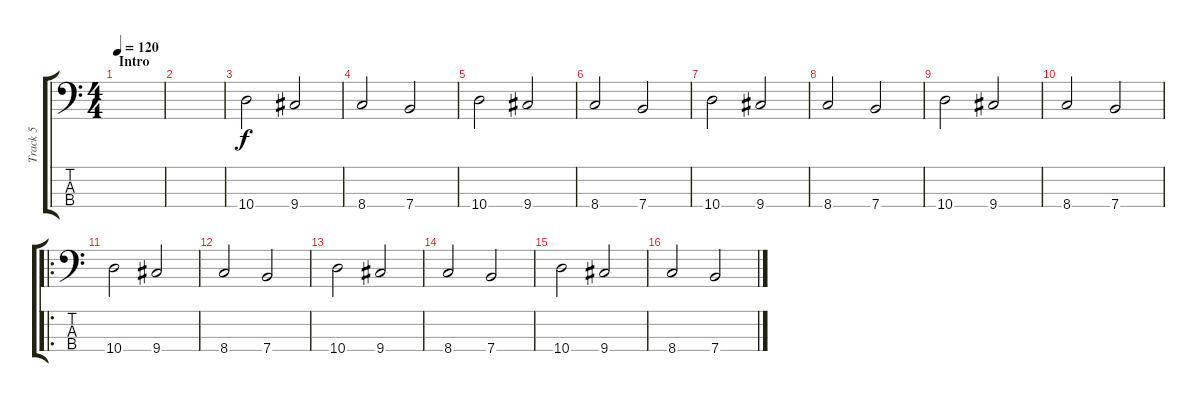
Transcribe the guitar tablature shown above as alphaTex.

\track ("Track 5" "Track 5") {instrument electricbassfinger}
\staff {score tabs}
\tuning (G2 D2 A1 E1) {hide}
\ts (4 4)
\section ("" "Intro")
\tempo 120
\clef f4
\ks c
|
|
10.4.2 9.4.2 |
8.4.2 7.4.2 |
10.4.2 9.4.2 |
8.4.2 7.4.2 |
10.4.2 9.4.2 |
8.4.2 7.4.2 |
10.4.2 9.4.2 |
8.4.2 7.4.2 |
\ro
10.4.2 9.4.2 |
8.4.2 7.4.2 |
10.4.2 9.4.2 |
8.4.2 7.4.2 |
10.4.2 9.4.2 |
8.4.2 7.4.2
